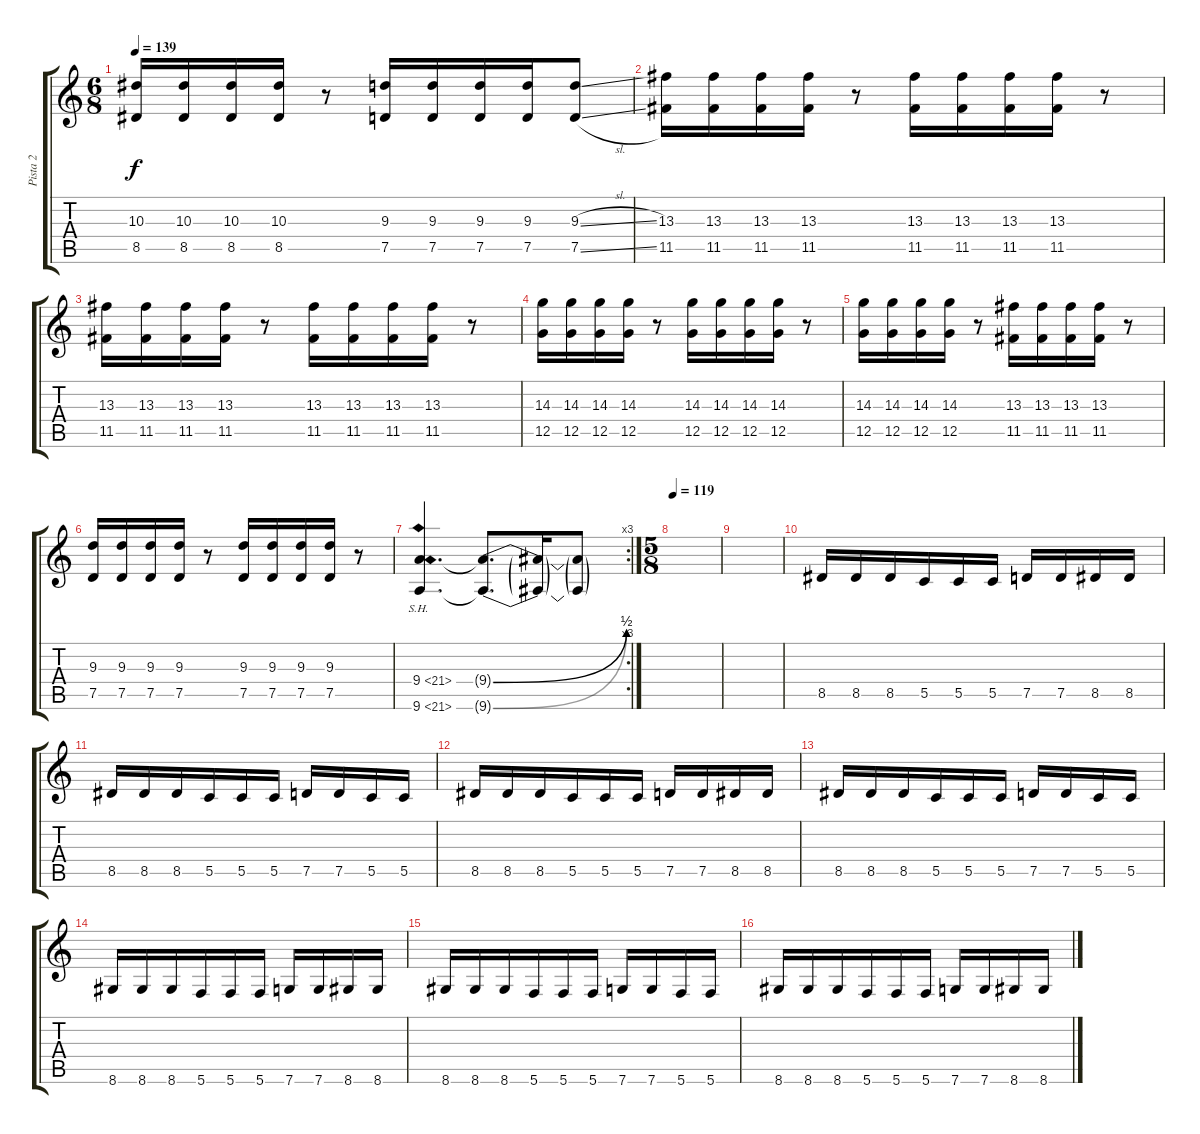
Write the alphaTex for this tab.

\track ("Pista 2" "Pista 2") {instrument overdrivenguitar}
\staff {score tabs}
\tuning (D4 A3 F3 C3 G2 C2) {hide}
\ts (6 8)
\tempo 139
\clef g2
\ks c
(10.3 8.5).16{dy f} (10.3 8.5).16 (10.3 8.5).16 (10.3 8.5).16 r.8 (9.3 7.5).16 (9.3 7.5).16 (9.3 7.5).16 (9.3 7.5).16 (9.3{sl} 7.5{sl}).8 |
(13.3 11.5).16 (13.3 11.5).16 (13.3 11.5).16 (13.3 11.5).16 r.8 (13.3 11.5).16 (13.3 11.5).16 (13.3 11.5).16 (13.3 11.5).16 r.8 |
(13.3 11.5).16 (13.3 11.5).16 (13.3 11.5).16 (13.3 11.5).16 r.8 (13.3 11.5).16 (13.3 11.5).16 (13.3 11.5).16 (13.3 11.5).16 r.8 |
(14.3 12.5).16 (14.3 12.5).16 (14.3 12.5).16 (14.3 12.5).16 r.8 (14.3 12.5).16 (14.3 12.5).16 (14.3 12.5).16 (14.3 12.5).16 r.8 |
(14.3 12.5).16 (14.3 12.5).16 (14.3 12.5).16 (14.3 12.5).16 r.8 (13.3 11.5).16 (13.3 11.5).16 (13.3 11.5).16 (13.3 11.5).16 r.8 |
(9.3 7.5).16 (9.3 7.5).16 (9.3 7.5).16 (9.3 7.5).16 r.8 (9.3 7.5).16 (9.3 7.5).16 (9.3 7.5).16 (9.3 7.5).16 r.8 |
\rc 3
(9.4{sh 12} 9.6{sh 12}).4{d} (9.4{be (bend 0 0 60 2) t} 9.6{be (bend 0 0 60 2) t}).8{d} (9.4{t} 9.6{t}).16 (9.4{t} 9.6{t}).8 |
\ts (5 8)
\tempo 119
|
|
8.5.16 8.5.16 8.5.16 5.5.16 5.5.16 5.5.16 7.5.16 7.5.16 8.5.16 8.5.16 |
8.5.16 8.5.16 8.5.16 5.5.16 5.5.16 5.5.16 7.5.16 7.5.16 5.5.16 5.5.16 |
8.5.16 8.5.16 8.5.16 5.5.16 5.5.16 5.5.16 7.5.16 7.5.16 8.5.16 8.5.16 |
8.5.16 8.5.16 8.5.16 5.5.16 5.5.16 5.5.16 7.5.16 7.5.16 5.5.16 5.5.16 |
8.6.16 8.6.16 8.6.16 5.6.16 5.6.16 5.6.16 7.6.16 7.6.16 8.6.16 8.6.16 |
8.6.16 8.6.16 8.6.16 5.6.16 5.6.16 5.6.16 7.6.16 7.6.16 5.6.16 5.6.16 |
8.6.16 8.6.16 8.6.16 5.6.16 5.6.16 5.6.16 7.6.16 7.6.16 8.6.16 8.6.16
